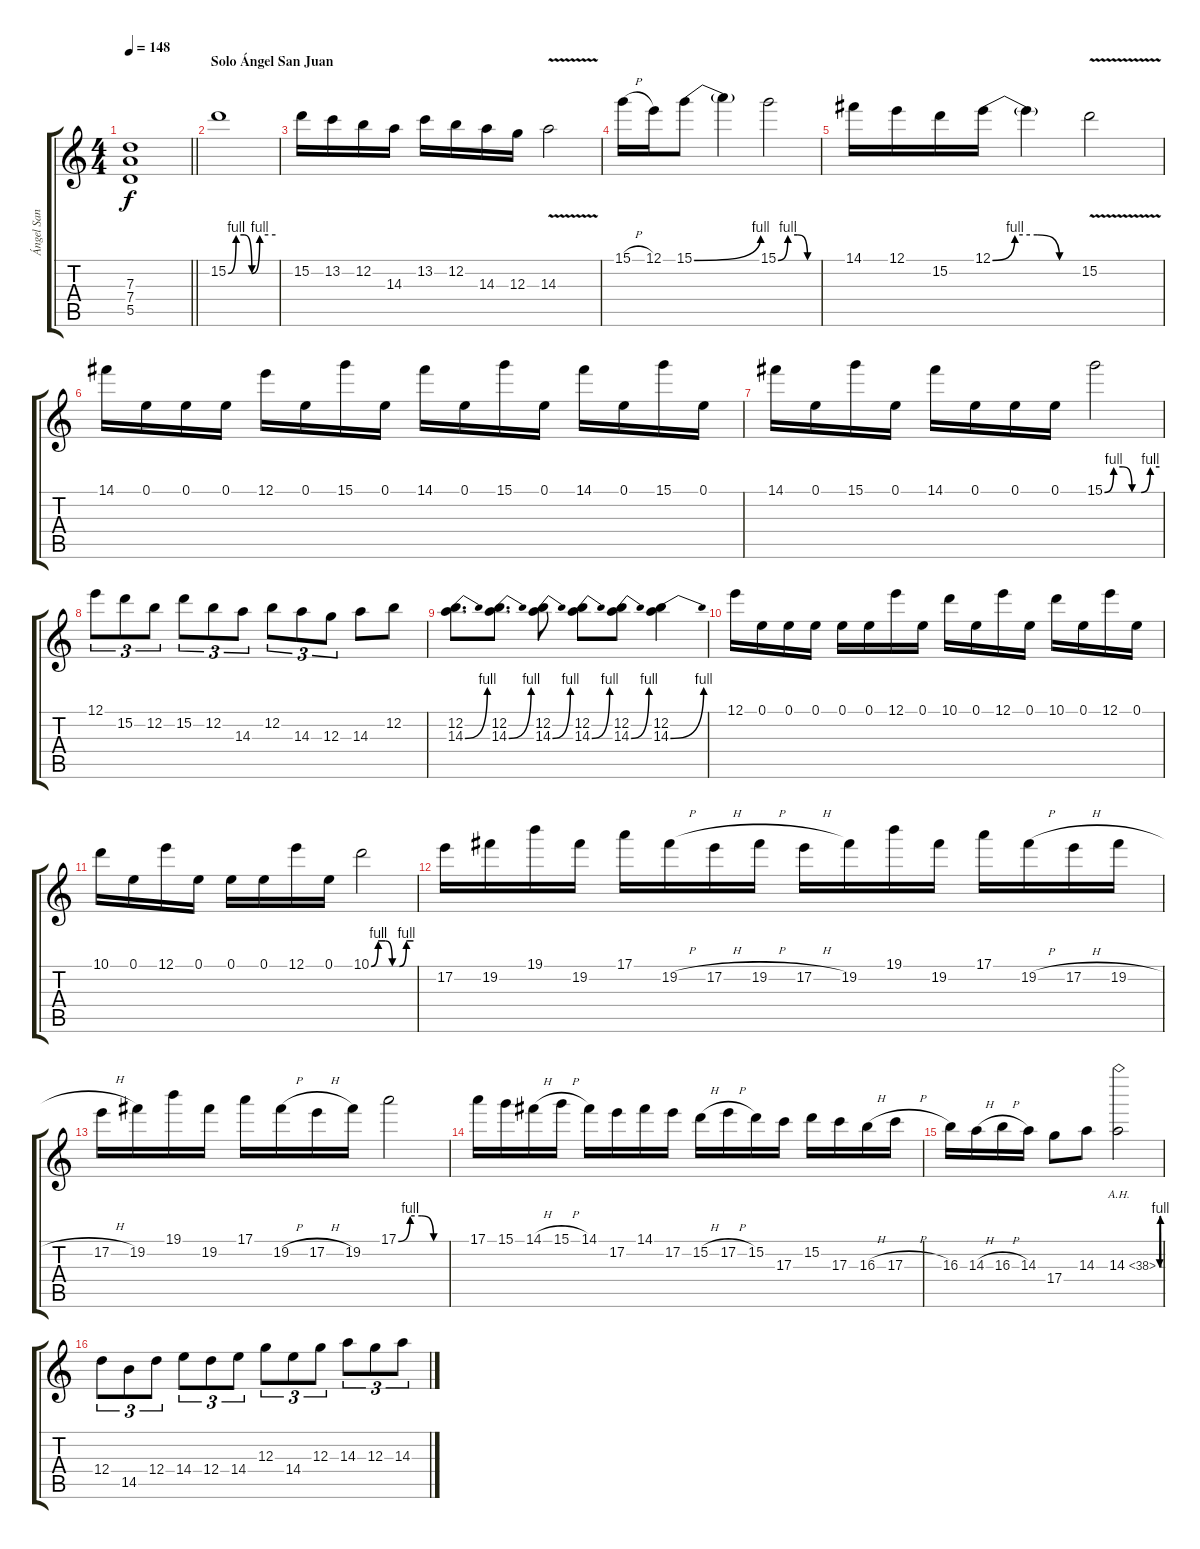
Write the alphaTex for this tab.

\track ("Ángel San Juan" "Ángel San ") {instrument overdrivenguitar}
\staff {score tabs}
\tuning (E4 B3 G3 D3 A2 E2) {hide}
\ts (4 4)
\tempo 148
\clef g2
\barLineRight lightlight
\ks c
(7.3 7.4 5.5).1{dy f} |
\section ("" "Solo Ángel San Juan")
15.2{be (custom 0 0 10 4 20 4 30 0 40 4 60 4)}.1{volume 16} |
15.2.16 13.2.16 12.2.16 14.3.16 13.2.16 12.2.16 14.3.16 12.3.16 14.3{v}.2 |
15.1{h}.16 12.1.16 15.1{be (bend 0 0 60 4)}.8 15.1{t}.4 15.1{be (custom 0 0 15 4 30 4 45 0 60 0)}.2 |
14.1.16 12.1.16 15.2.16 12.1{be (custom 0 0 15 4 30 4 45 0 60 0)}.16 12.1{t}.4 15.2{v}.2 |
14.1.16 0.1.16 0.1.16 0.1.16 12.1.16 0.1.16 15.1.16 0.1.16 14.1.16 0.1.16 15.1.16 0.1.16 14.1.16 0.1.16 15.1.16 0.1.16 |
14.1.16 0.1.16 15.1.16 0.1.16 14.1.16 0.1.16 0.1.16 0.1.16 15.1{be (custom 0 0 10 4 20 4 30 0 40 0 50 4 60 4)}.2 |
12.1.8{tu (3 2)} 15.2.8{tu (3 2)} 12.2.8{tu (3 2)} 15.2.8{tu (3 2)} 12.2.8{tu (3 2)} 14.3.8{tu (3 2)} 12.2.8{tu (3 2)} 14.3.8{tu (3 2)} 12.3.8{tu (3 2)} 14.3.8 12.2.8 |
(12.2 14.3{be (bend 0 0 60 4)}).8{d} (12.2 14.3{be (bend 0 0 60 4)}).8{d} (12.2 14.3{be (bend 0 0 60 4)}).8 (12.2 14.3{be (bend 0 0 60 4)}).8 (12.2 14.3{be (bend 0 0 60 4)}).8 (12.2 14.3{be (bend 0 0 60 4)}).4 |
12.1.16 0.1.16 0.1.16 0.1.16 0.1.16 0.1.16 12.1.16 0.1.16 10.1.16 0.1.16 12.1.16 0.1.16 10.1.16 0.1.16 12.1.16 0.1.16 |
10.1.16 0.1.16 12.1.16 0.1.16 0.1.16 0.1.16 12.1.16 0.1.16 10.1{be (custom 0 0 10 4 20 4 30 0 40 0 50 4 60 4)}.2 |
17.2.16 19.2.16 19.1.16 19.2.16 17.1.16 19.2{h}.16 17.2{h}.16 19.2{h}.16 17.2{h}.16 19.2.16 19.1.16 19.2.16 17.1.16 19.2{h}.16 17.2{h}.16 19.2{h}.16 |
17.2{h}.16 19.2.16 19.1.16 19.2.16 17.1.16 19.2{h}.16 17.2{h}.16 19.2.16 17.1{be (custom 0 0 15 4 30 4 45 0 60 0)}.2 |
17.1.16 15.1.16 14.1{h}.16 15.1{h}.16 14.1.16 17.2.16 14.1.16 17.2.16 15.2{h}.16 17.2{h}.16 15.2.16 17.3.16 15.2.16 17.3.16 16.3{h}.16 17.3{h}.16 |
16.3.16 14.3{h}.16 16.3{h}.16 14.3.16 17.4.8 14.3.8 14.3{be (custom 0 0 15 4 30 4 45 0 60 0) ah 24}.2 |
12.4.8{tu (3 2)} 14.5.8{tu (3 2)} 12.4.8{tu (3 2)} 14.4.8{tu (3 2)} 12.4.8{tu (3 2)} 14.4.8{tu (3 2)} 12.3.8{tu (3 2)} 14.4.8{tu (3 2)} 12.3.8{tu (3 2)} 14.3.8{tu (3 2)} 12.3.8{tu (3 2)} 14.3.8{tu (3 2)}
